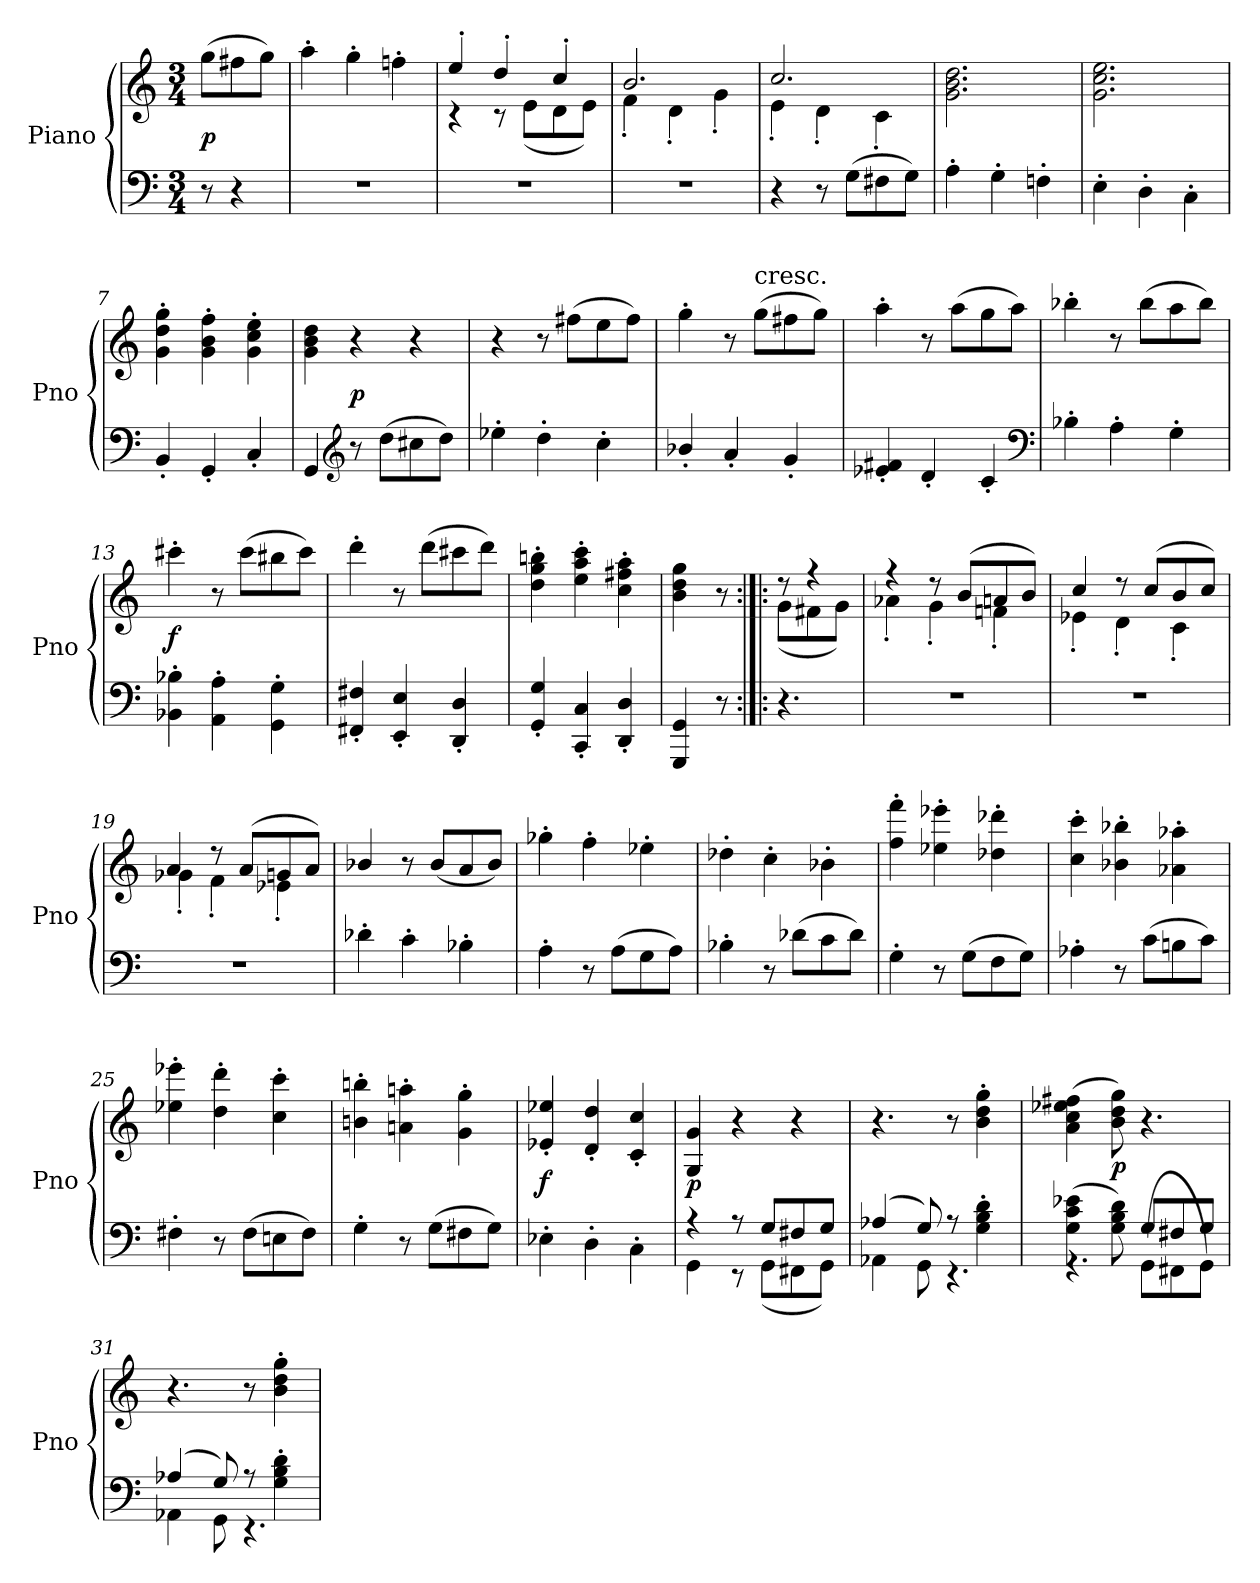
**kern	**kern	**dynam
*part1	*part1	*part1
*staff2	*staff1	*staff1/2
*I"Piano	*	*
*I'Pno	*	*
*clefF4	*clefG2	*
*k[]	*k[]	*
*C:	*C:	*
*M3/4	*M3/4	*
*MM244	*MM244	*
=	=	=
8r	(8gg\L	p
4r	8ff#X\	.
.	8gg\J)	.
=1	=1	=1
2.r	4aa'\	.
.	4gg'\	.
.	4ffn'\	.
=2	=2	=2
*	*^	*
2.r	4ee'/	4r	.
.	4dd'/	8r	.
.	.	(8e\L	.
.	4cc'/	8d\	.
.	.	8e\J)	.
=3	=3	=3	=3
2.r	2.b/	4f'\	.
.	.	4d'\	.
.	.	4g'\	.
=4	=4	=4	=4
4r	2.cc/	4e'\	.
8r	.	4d'\	.
(8G\L	.	.	.
8F#X\	.	4c'\	.
8G\J)	.	.	.
*	*v	*v	*
=5	=5	=5
4A'\	2.g\ 2.b\ 2.dd\	.
4G'\	.	.
4Fn'\	.	.
=6	=6	=6
4E'\	2.g\ 2.cc\ 2.ee\	.
4D'\	.	.
4C'\	.	.
=7	=7	=7
4BB'/	4g'\ 4dd'\ 4gg'\	.
4GG'/	4g'\ 4b'\ 4ff'\	.
4C'/	4g'\ 4cc'\ 4ee'\	.
=8	=8	=8
4GG/	4g\ 4b\ 4dd\	.
*clefG2	*	*
8r	4r	p
(8dd\L	.	.
8cc#X\	4r	.
8dd\J)	.	.
=9	=9	=9
4ee-X'\	4r	.
4dd'\	8r	.
.	(8ff#X\L	.
4cc'\	8ee\	.
.	8ff#\J)	.
=10	=10	=10
4b-X'/	4gg'\	.
4a'/	8r	.
!	!LO:TX:t=cresc.	!
.	(8gg\L	.
4g'/	8ff#X\	.
.	8gg\J)	.
=11	=11	=11
4e-X'/ 4f#X'/	4aa'\	.
4d'/	8r	.
.	(8aa\L	.
4c'/	8gg\	.
.	8aa\J)	.
*clefF4	*	*
=12	=12	=12
4B-X'\	4bb-X'\	.
4A'\	8r	.
.	(8bb-\L	.
4G'\	8aa\	.
.	8bb-\J)	.
=13	=13	=13
4BB-X'\ 4B-X'\	4ccc#X'\	f
4AA'\ 4A'\	8r	.
.	(8ccc#\L	.
4GG'\ 4G'\	8bb#X\	.
.	8ccc#\J)	.
=14	=14	=14
4FF#X'/ 4F#X'/	4ddd'\	.
4EE'/ 4E'/	8r	.
.	(8ddd\L	.
4DD'/ 4D'/	8ccc#X\	.
.	8ddd\J)	.
=15	=15	=15
4GG'/ 4G'/	4dd'\ 4gg'\ 4bbn'\	.
4CC'/ 4C'/	4ee'\ 4aa'\ 4ccc'\	.
4DD'/ 4D'/	4cc'\ 4ff#X'\ 4aa'\	.
=16	=16	=16
4GGG/ 4GG/	4b\ 4dd\ 4gg\	.
8r	8r	.
=:|!|:	=:|!|:	=:|!|:
*	*^	*
4.r	8r	(8g\L	.
.	4r	8f#X\	.
.	.	8g\J)	.
=17	=17	=17	=17
2.r	4r	4a-X'\	.
.	8r	4g'\	.
.	(8b/L	.	.
.	8an/	4fn'\	.
.	8b/J)	.	.
=18	=18	=18	=18
2.r	4cc/	4e-X'\	.
.	8r	4d'\	.
.	(8cc/L	.	.
.	8b/	4c'\	.
.	8cc/J)	.	.
=19	=19	=19	=19
2.r	4a/	4g-X'\	.
.	8r	4f'\	.
.	(8a/L	.	.
.	8gn/	4e-X'\	.
.	8a/J)	.	.
*	*v	*v	*
=20	=20	=20
4d-X'\	4b-X/	.
4c'\	8r	.
.	(8b-/L	.
4B-X'\	8a/	.
.	8b-/J)	.
=21	=21	=21
4A'\	4gg-X'\	.
8r	4ff'\	.
(8A\L	.	.
8G\	4ee-X'\	.
8A\J)	.	.
=22	=22	=22
4B-X'\	4dd-X'\	.
8r	4cc'\	.
(8d-X\L	.	.
8c\	4b-X'\	.
8d-\J)	.	.
=23	=23	=23
4G'\	4ff'\ 4fff'\	.
8r	4ee-X'\ 4eee-X'\	.
(8G\L	.	.
8F\	4dd-X'\ 4ddd-X'\	.
8G\J)	.	.
=24	=24	=24
4A-X'\	4cc'\ 4ccc'\	.
8r	4b-X'\ 4bb-X'\	.
(8c\L	.	.
8Bn\	4a-X'\ 4aa-X'\	.
8c\J)	.	.
=25	=25	=25
4F#X'\	4ee-X'\ 4eee-X'\	.
8r	4dd'\ 4ddd'\	.
(8F#\L	.	.
8En\	4cc'\ 4ccc'\	.
8F#\J)	.	.
=26	=26	=26
4G'\	4bn'\ 4bbn'\	.
8r	4an'\ 4aan'\	.
(8G\L	.	.
8F#X\	4g'\ 4gg'\	.
8G\J)	.	.
=27	=27	=27
4E-X'\	4e-X'/ 4ee-X'/	f
4D'\	4d'/ 4dd'/	.
4C'\	4c'/ 4cc'/	.
=28	=28	=28
*^	*	*
4r	4GG\	4G/ 4g/	p
8r	8r	4r	.
8G/L	(8GG\L	.	.
8F#X/	8FF#X\	4r	.
8G/J	8GG\J)	.	.
=29	=29	=29	=29
(4A-X/	4AA-X\	4.r	.
8G/)	8GG\	.	.
8r	4.r	8r	.
4G'\ 4B'\ 4d'\	.	4b'\ 4dd'\ 4gg'\	.
=30	=30	=30	=30
(4G\ 4c\ 4e-X\	4.r	(4a\ 4cc\ 4ee-X\ 4ff#X\	.
8G\ 8B\ 8d\)	.	8b\ 8dd\ 8gg\)	p
(8GG\L	8G/L	4.r	.
8FF#X\	8F#X/	.	.
8GG\J)	8G/J	.	.
=31	=31	=31	=31
(4A-X/	4AA-X\	4.r	.
8G/)	8GG\	.	.
8r	4.r	8r	.
4G'\ 4B'\ 4d'\	.	4b'\ 4dd'\ 4gg'\	.
*v	*v	*	*
=	=	=
*-	*-	*-
